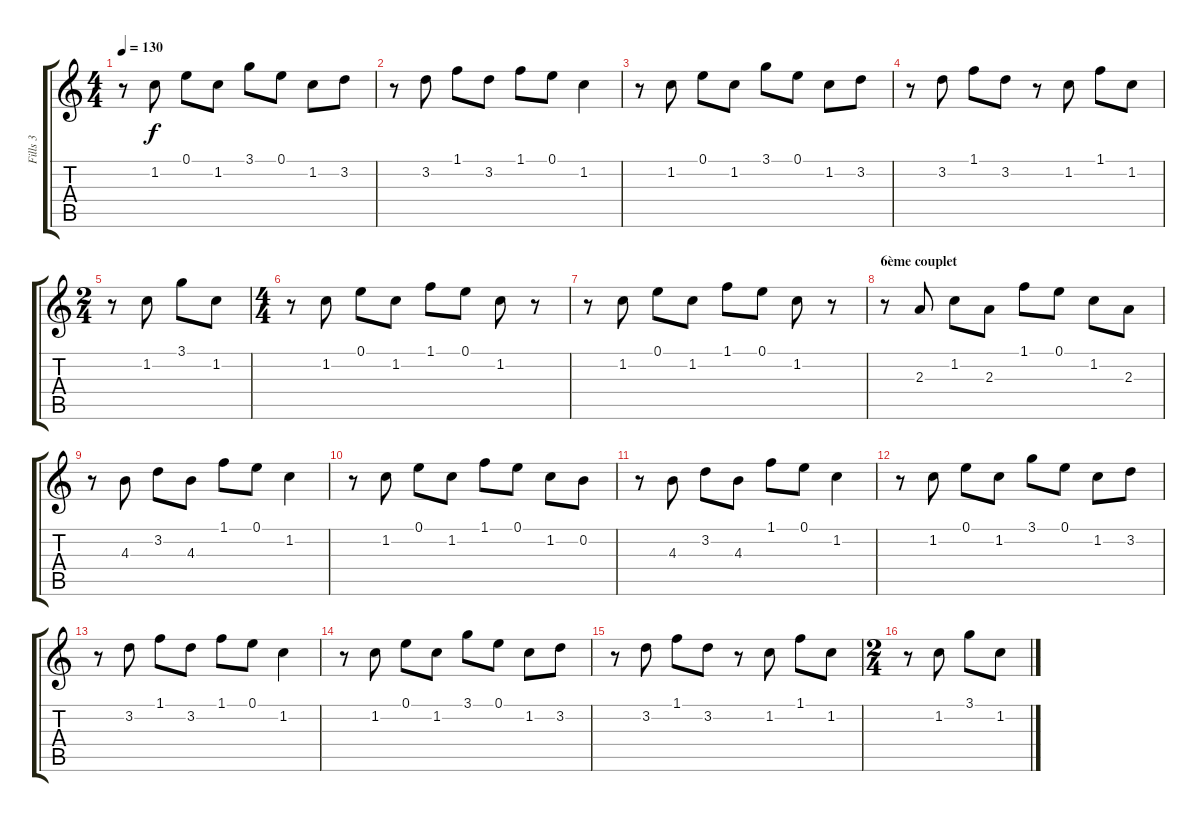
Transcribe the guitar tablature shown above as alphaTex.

\track ("Fills 3" "Fills 3") {instrument electricguitarclean}
\staff {score tabs}
\tuning (E4 B3 G3 D3 A2 E2) {hide}
\ts (4 4)
\tempo 130
\clef g2
\ks c
r.8{dy f} 1.2.8 0.1.8 1.2.8 3.1.8 0.1.8 1.2.8 3.2.8 |
r.8 3.2.8 1.1.8 3.2.8 1.1.8 0.1.8 1.2.4 |
r.8 1.2.8 0.1.8 1.2.8 3.1.8 0.1.8 1.2.8 3.2.8 |
r.8 3.2.8 1.1.8 3.2.8 r.8 1.2.8 1.1.8 1.2.8 |
\ts (2 4)
r.8 1.2.8 3.1.8 1.2.8 |
\ts (4 4)
r.8 1.2.8 0.1.8 1.2.8 1.1.8 0.1.8 1.2.8 r.8 |
r.8 1.2.8 0.1.8 1.2.8 1.1.8 0.1.8 1.2.8 r.8 |
\section ("" "6ème couplet")
r.8 2.3.8 1.2.8 2.3.8 1.1.8 0.1.8 1.2.8 2.3.8 |
r.8 4.3.8 3.2.8 4.3.8 1.1.8 0.1.8 1.2.4 |
r.8 1.2.8 0.1.8 1.2.8 1.1.8 0.1.8 1.2.8 0.2.8 |
r.8 4.3.8 3.2.8 4.3.8 1.1.8 0.1.8 1.2.4 |
r.8 1.2.8 0.1.8 1.2.8 3.1.8 0.1.8 1.2.8 3.2.8 |
r.8 3.2.8 1.1.8 3.2.8 1.1.8 0.1.8 1.2.4 |
r.8 1.2.8 0.1.8 1.2.8 3.1.8 0.1.8 1.2.8 3.2.8 |
r.8 3.2.8 1.1.8 3.2.8 r.8 1.2.8 1.1.8 1.2.8 |
\ts (2 4)
r.8 1.2.8 3.1.8 1.2.8
